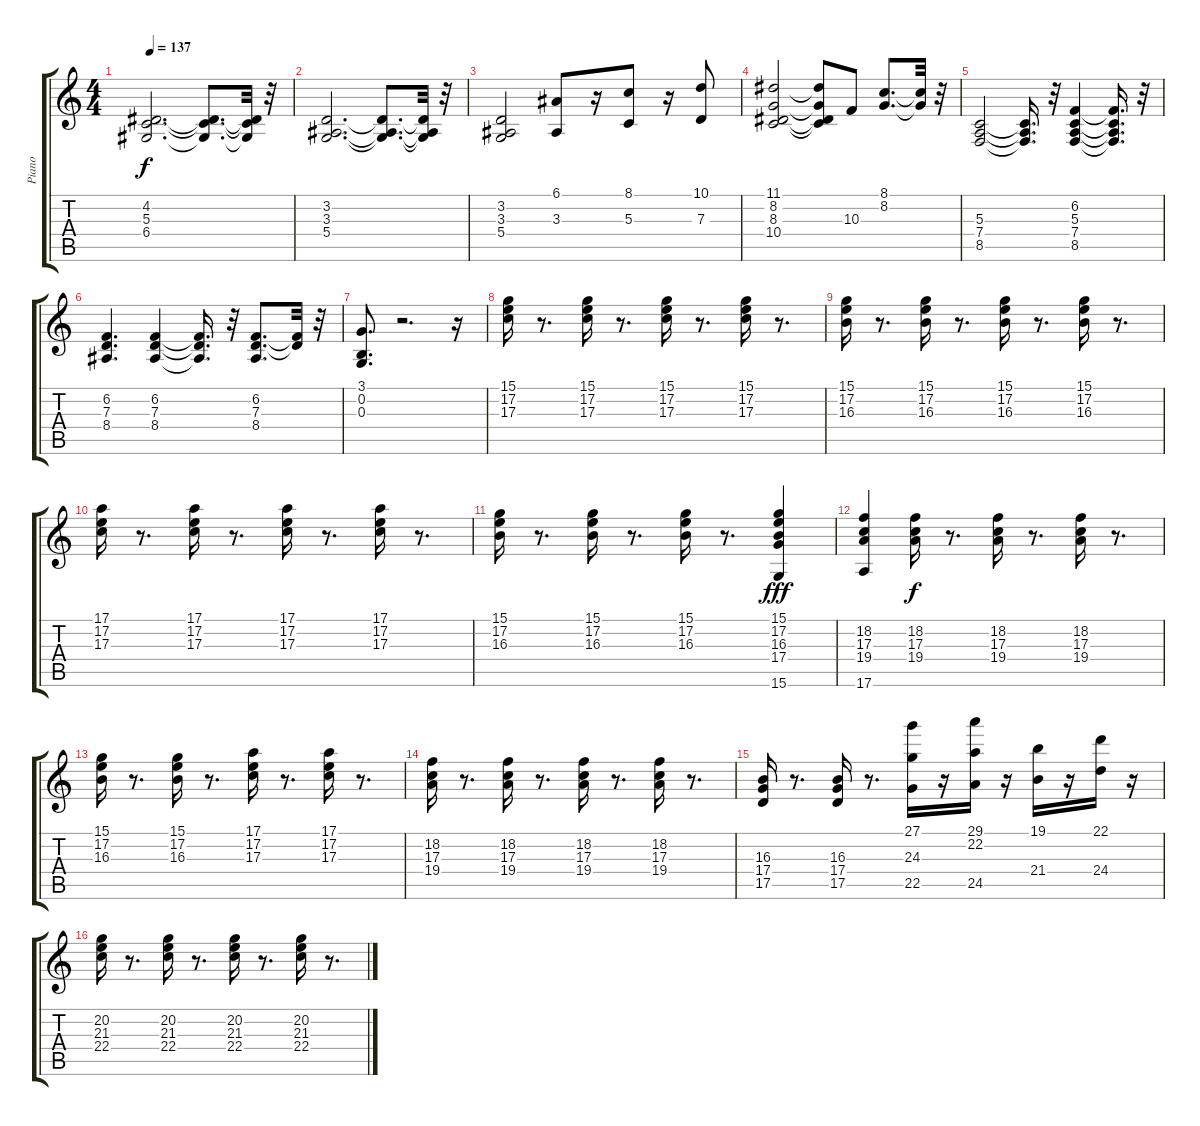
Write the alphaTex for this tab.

\track ("Piano" "Piano") {instrument brightacousticpiano}
\staff {score tabs}
\tuning (E4 B3 G3 D3 A2 E2) {hide}
\ts (4 4)
\tempo 137
\clef g2
\ks c
(4.2 5.3 6.4).2{d dy f} (4.2{t} 5.3{t} 6.4{t}).8{d} (4.2{t} 5.3{t} 6.4{t}).32 r.32 |
(3.2 3.3 5.4).2{d} (3.2{t} 3.3{t} 5.4{t}).8{d} (3.2{t} 3.3{t} 5.4{t}).32 r.32 |
(3.2 3.3 5.4).2 (6.1 3.3).8 r.16 (8.1 5.3).8 r.16 (10.1 7.3).8 |
(11.1 8.2 8.3 10.4).2 (11.1{t} 8.2{t} 8.3{t} 10.4{t}).8 10.3.8 (8.1 8.2).8{d} (8.1{t} 8.2{t}).32 r.32 |
(5.3 7.4 8.5).2 (5.3{t} 7.4{t} 8.5{t}).16{d} r.32 (6.2 5.3 7.4 8.5).4 (6.2{t} 5.3{t} 7.4{t} 8.5{t}).16{d} r.32 |
(6.2 7.3 8.4).4{d} (6.2 7.3 8.4).4 (6.2{t} 7.3{t} 8.4{t}).16{d} r.32 (6.2 7.3 8.4).8{d} (6.2{t} 7.3{t}).32 r.32 |
(3.1 0.2 0.3).8{d} r.2{d} r.16 |
(15.1 17.2 17.3).16 r.8{d} (15.1 17.2 17.3).16 r.8{d} (15.1 17.2 17.3).16 r.8{d} (15.1 17.2 17.3).16 r.8{d} |
(15.1 17.2 16.3).16 r.8{d} (15.1 17.2 16.3).16 r.8{d} (15.1 17.2 16.3).16 r.8{d} (15.1 17.2 16.3).16 r.8{d} |
(17.1 17.2 17.3).16 r.8{d} (17.1 17.2 17.3).16 r.8{d} (17.1 17.2 17.3).16 r.8{d} (17.1 17.2 17.3).16 r.8{d} |
(15.1 17.2 16.3).16 r.8{d} (15.1 17.2 16.3).16 r.8{d} (15.1 17.2 16.3).16 r.8{d} (15.1 17.2 16.3 17.4 15.6).4{dy fff} |
(18.2 17.3 19.4 17.6).4 (18.2 17.3 19.4).16{dy f} r.8{d} (18.2 17.3 19.4).16 r.8{d} (18.2 17.3 19.4).16 r.8{d} |
(15.1 17.2 16.3).16 r.8{d} (15.1 17.2 16.3).16 r.8{d} (17.1 17.2 17.3).16 r.8{d} (17.1 17.2 17.3).16 r.8{d} |
(18.2 17.3 19.4).16 r.8{d} (18.2 17.3 19.4).16 r.8{d} (18.2 17.3 19.4).16 r.8{d} (18.2 17.3 19.4).16 r.8{d} |
(16.3 17.4 17.5).16 r.8{d} (16.3 17.4 17.5).16 r.8{d} (27.1 24.3 22.5).16 r.16 (29.1 22.2 24.5).16 r.16 (19.1 21.4).16 r.16 (22.1 24.4).16 r.16 |
(20.2 21.3 22.4).16 r.8{d} (20.2 21.3 22.4).16 r.8{d} (20.2 21.3 22.4).16 r.8{d} (20.2 21.3 22.4).16 r.8{d}
